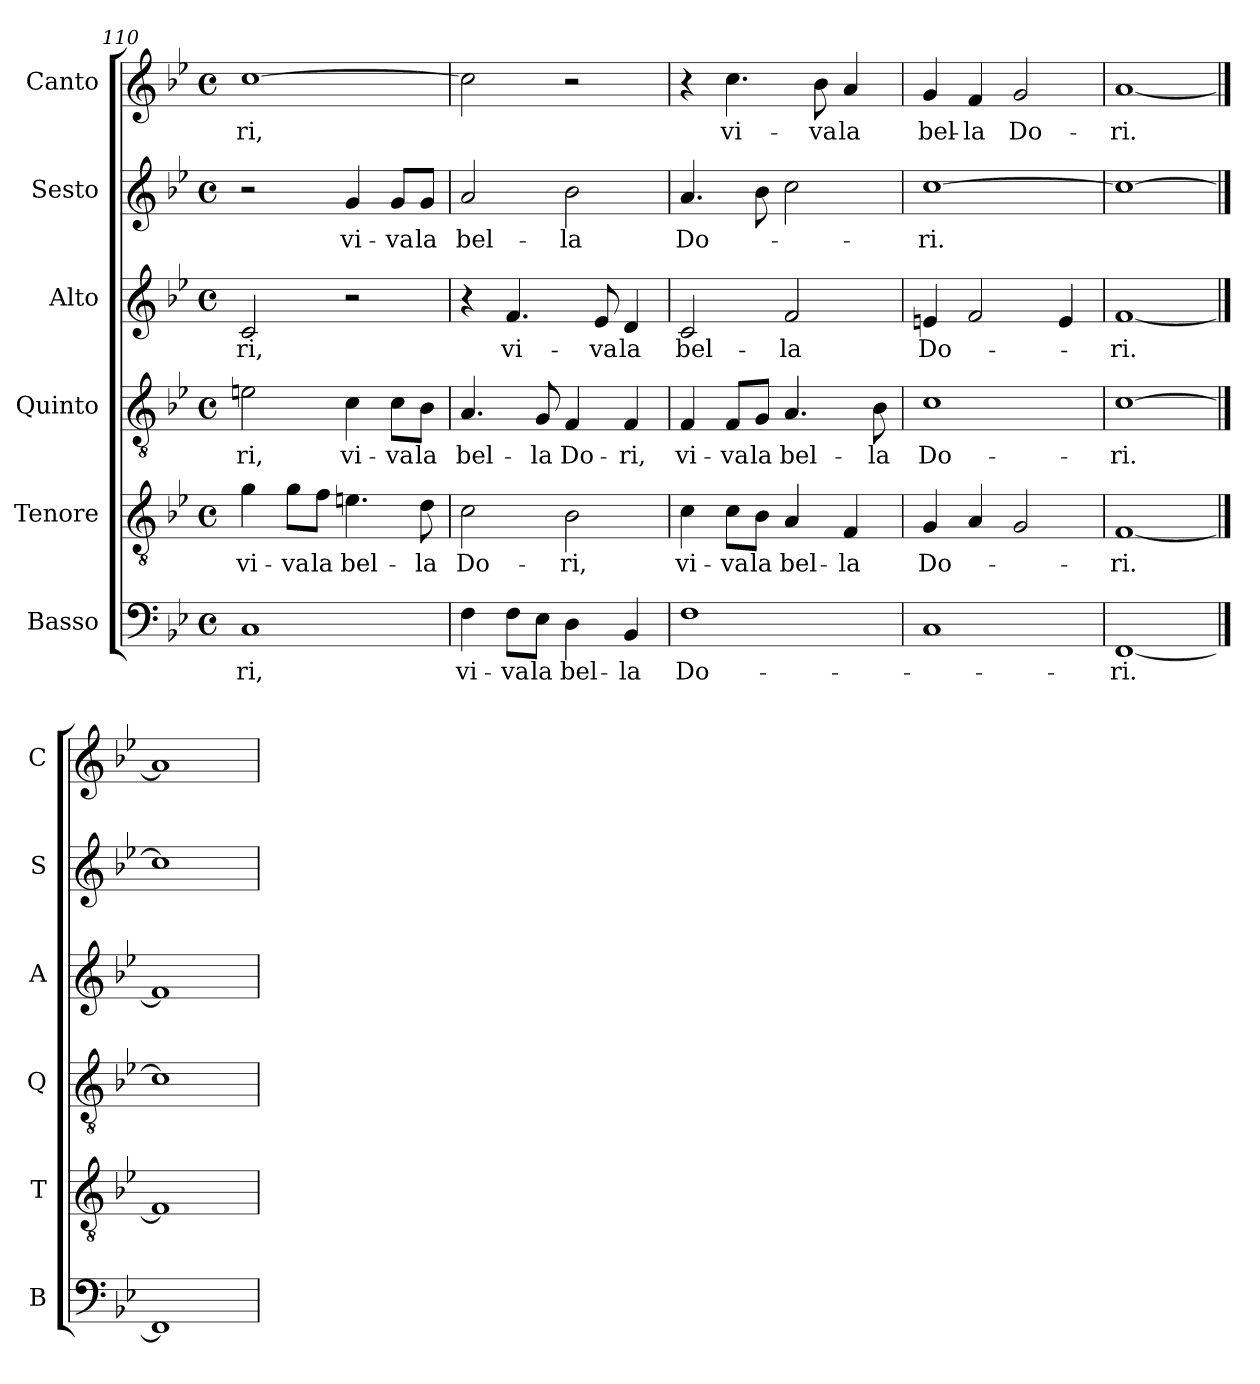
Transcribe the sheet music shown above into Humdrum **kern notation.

**kern	**text	**kern	**text	**kern	**text	**kern	**text	**kern	**text	**kern	**text
*part6	*part6	*part5	*part5	*part4	*part4	*part3	*part3	*part2	*part2	*part1	*part1
*staff6	*staff6	*staff5	*staff5	*staff4	*staff4	*staff3	*staff3	*staff2	*staff2	*staff1	*staff1
*I"Basso	*	*I"Tenore	*	*I"Quinto	*	*I"Alto	*	*I"Sesto	*	*I"Canto	*
*I'B	*	*I'T	*	*I'Q	*	*I'A	*	*I'S	*	*I'C	*
*clefF4	*	*clefGv2	*	*clefGv2	*	*clefG2	*	*clefG2	*	*clefG2	*
*k[b-e-]	*	*k[b-e-]	*	*k[b-e-]	*	*k[b-e-]	*	*k[b-e-]	*	*k[b-e-]	*
*B-:	*	*B-:	*	*B-:	*	*B-:	*	*B-:	*	*B-:	*
*M4/4	*	*M4/4	*	*M4/4	*	*M4/4	*	*M4/4	*	*M4/4	*
*met(c)	*	*met(c)	*	*met(c)	*	*met(c)	*	*met(c)	*	*met(c)	*
=110	=110	=110	=110	=110	=110	=110	=110	=110	=110	=110	=110
!	!LO:LY:b	!	!LO:LY:b	!	!LO:LY:b	!	!LO:LY:b	!	!	!	!LO:LY:b
1C	-ri,	4g\	vi-	2en\	-ri,	2c/	-ri,	2r	.	[1cc	-ri,
!	!	!	!LO:LY:b	!	!	!	!	!	!	!	!
.	.	8g\L	-va	.	.	.	.	.	.	.	.
!	!	!	!LO:LY:b	!	!	!	!	!	!	!	!
.	.	8f\J	la	.	.	.	.	.	.	.	.
!	!	!	!LO:LY:b	!	!LO:LY:b	!	!	!	!LO:LY:b	!	!
.	.	4.en\	bel-	4c\	vi-	2r	.	4g/	vi-	.	.
!	!	!	!	!	!LO:LY:b	!	!	!	!LO:LY:b	!	!
.	.	.	.	8c\L	-va	.	.	8g/L	-va	.	.
!	!	!	!LO:LY:b	!	!LO:LY:b	!	!	!	!LO:LY:b	!	!
.	.	8d\	-la	8B-\J	la	.	.	8g/J	la	.	.
!!LO:PB:g=z
=111	=111	=111	=111	=111	=111	=111	=111	=111	=111	=111	=111
!	!LO:LY:b	!	!LO:LY:b	!	!LO:LY:b	!	!	!	!LO:LY:b	!	!
4F\	vi-	2c\	Do-	4.A/	bel-	4r	.	2a/	bel-	2cc\]	.
!	!LO:LY:b	!	!	!	!	!	!LO:LY:b	!	!	!	!
8F\L	-va	.	.	.	.	4.f/	vi-	.	.	.	.
!	!LO:LY:b	!	!	!	!LO:LY:b	!	!	!	!	!	!
8E-\J	la	.	.	8G/	-la	.	.	.	.	.	.
!	!LO:LY:b	!	!LO:LY:b	!	!LO:LY:b	!	!	!	!LO:LY:b	!	!
4D\	bel-	2B-\	-ri,	4F/	Do-	.	.	2b-\	-la	2r	.
!	!	!	!	!	!	!	!LO:LY:b	!	!	!	!
.	.	.	.	.	.	8e-/	-va	.	.	.	.
!	!LO:LY:b	!	!	!	!LO:LY:b	!	!LO:LY:b	!	!	!	!
4BB-/	-la	.	.	4F/	-ri,	4d/	la	.	.	.	.
=112	=112	=112	=112	=112	=112	=112	=112	=112	=112	=112	=112
!	!LO:LY:b	!	!LO:LY:b	!	!LO:LY:b	!	!LO:LY:b	!	!LO:LY:b	!	!
1F	Do-	4c\	vi-	4F/	vi-	2c/	bel-	4.a/	Do-	4r	.
!	!	!	!LO:LY:b	!	!LO:LY:b	!	!	!	!	!	!LO:LY:b
.	.	8c\L	-va	8F/L	-va	.	.	.	.	4.cc\	vi-
!	!	!	!LO:LY:b	!	!LO:LY:b	!	!	!	!	!	!
.	.	8B-\J	la	8G/J	la	.	.	8b-\	.	.	.
!	!	!	!LO:LY:b	!	!LO:LY:b	!	!LO:LY:b	!	!	!	!
.	.	4A/	bel-	4.A/	bel-	2f/	-la	2cc\	.	.	.
!	!	!	!	!	!	!	!	!	!	!	!LO:LY:b
.	.	.	.	.	.	.	.	.	.	8b-\	-va
!	!	!	!LO:LY:b	!	!	!	!	!	!	!	!LO:LY:b
.	.	4F/	-la	.	.	.	.	.	.	4a/	la
!	!	!	!	!	!LO:LY:b	!	!	!	!	!	!
.	.	.	.	8B-\	-la	.	.	.	.	.	.
=113	=113	=113	=113	=113	=113	=113	=113	=113	=113	=113	=113
!	!	!	!LO:LY:b	!	!LO:LY:b	!	!LO:LY:b	!	!LO:LY:b	!	!LO:LY:b
1C	.	4G/	Do-	1c	Do-	4en/	Do-	[1cc	-ri.	4g/	bel-
!	!	!	!	!	!	!	!	!	!	!	!LO:LY:b
.	.	4A/	.	.	.	2f/	.	.	.	4f/	-la
!	!	!	!	!	!	!	!	!	!	!	!LO:LY:b
.	.	2G/	.	.	.	.	.	.	.	2g/	Do-
.	.	.	.	.	.	4e/	.	.	.	.	.
=114	=114	=114	=114	=114	=114	=114	=114	=114	=114	=114	=114
!	!LO:LY:b	!	!LO:LY:b	!	!LO:LY:b	!	!LO:LY:b	!	!	!	!LO:LY:b
[1FF	-ri.	[1F	-ri.	[1c	-ri.	[1f	-ri.	1cc_	.	[1a	-ri.
==115	==115	==115	==115	==115	==115	==115	==115	==115	==115	==115	==115
1FF]	.	1F]	.	1c]	.	1f]	.	1cc]	.	1a]	.
=	=	=	=	=	=	=	=	=	=	=	=
*-	*-	*-	*-	*-	*-	*-	*-	*-	*-	*-	*-
